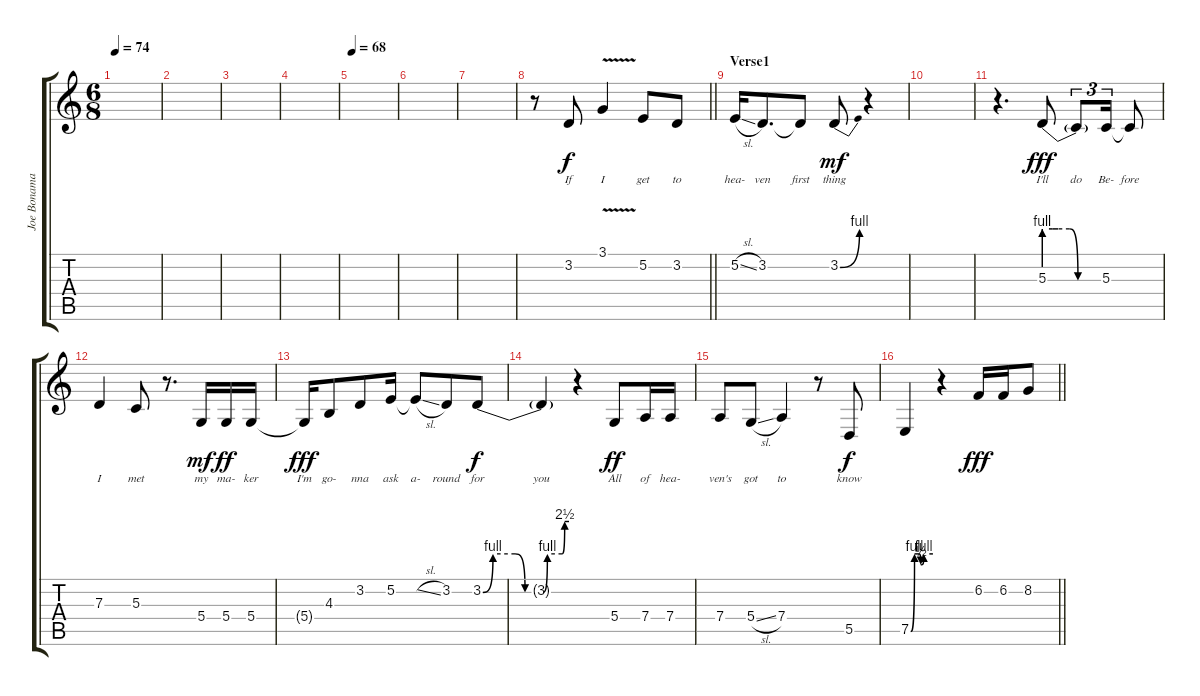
\track ("Joe Bonamassa Vocals" "Joe Bonama") {instrument sopranosax}
\staff {score tabs}
\tuning (E4 B3 G3 D3 A2 E2) {hide}
\ts (6 8)
\tempo 74
\clef g2
\ks c
|
|
|
|
\tempo 68
|
|
|
\barLineRight lightlight
r.8 3.2.8{lyrics (0 "If") lyrics (1 "") lyrics (2 "") lyrics (3 "") lyrics (4 "")} 3.1{v}.4{lyrics (0 "I") lyrics (1 "") lyrics (2 "") lyrics (3 "") lyrics (4 "")} 5.2.8{lyrics (0 "get") lyrics (1 "") lyrics (2 "") lyrics (3 "") lyrics (4 "")} 3.2.8{lyrics (0 "to") lyrics (1 "") lyrics (2 "") lyrics (3 "") lyrics (4 "")} |
\section ("" "Verse1")
5.2{sl}.16{lyrics (0 "hea-") lyrics (1 "") lyrics (2 "") lyrics (3 "") lyrics (4 "")} 3.2.8{d lyrics (0 "ven") lyrics (1 "") lyrics (2 "") lyrics (3 "") lyrics (4 "")} 3.2{t}.8{lyrics (0 "first") lyrics (1 "") lyrics (2 "") lyrics (3 "") lyrics (4 "") dy f} 3.2{be (bend 0 0 60 4)}.8{lyrics (0 "thing") lyrics (1 "") lyrics (2 "") lyrics (3 "") lyrics (4 "") dy mf} r.4 |
|
r.4{d} 5.3{be (custom 0 4 15 4 25 4 45 4 60 0)}.8{lyrics (0 "I'll") lyrics (1 "") lyrics (2 "") lyrics (3 "") lyrics (4 "") dy fff} 5.3{be (hold 0 0 60 0) t}.8{tu (3 2) lyrics (0 "do") lyrics (1 "") lyrics (2 "") lyrics (3 "") lyrics (4 "")} 5.3.16{tu (3 2) lyrics (0 "Be-") lyrics (1 "") lyrics (2 "") lyrics (3 "") lyrics (4 "")} 5.3{t}.8{lyrics (0 "fore") lyrics (1 "") lyrics (2 "") lyrics (3 "") lyrics (4 "")} |
7.3.4{lyrics (0 "I") lyrics (1 "") lyrics (2 "") lyrics (3 "") lyrics (4 "")} 5.3.8{lyrics (0 "met") lyrics (1 "") lyrics (2 "") lyrics (3 "") lyrics (4 "")} r.8{d} 5.4.16{lyrics (0 "my") lyrics (1 "") lyrics (2 "") lyrics (3 "") lyrics (4 "") dy mf} 5.4.16{lyrics (0 "ma-") lyrics (1 "") lyrics (2 "") lyrics (3 "") lyrics (4 "") dy ff} 5.4.16{lyrics (0 "ker") lyrics (1 "") lyrics (2 "") lyrics (3 "") lyrics (4 "")} |
5.4{t}.16{lyrics (0 "I'm") lyrics (1 "") lyrics (2 "") lyrics (3 "") lyrics (4 "") dy fff} 4.3.8{lyrics (0 "go-") lyrics (1 "") lyrics (2 "") lyrics (3 "") lyrics (4 "")} 3.2.8{lyrics (0 "nna") lyrics (1 "") lyrics (2 "") lyrics (3 "") lyrics (4 "")} 5.2.16{lyrics (0 "ask") lyrics (1 "") lyrics (2 "") lyrics (3 "") lyrics (4 "")} 5.2{sl t}.8{lyrics (0 "a-") lyrics (1 "") lyrics (2 "") lyrics (3 "") lyrics (4 "")} 3.2.8{lyrics (0 "round") lyrics (1 "") lyrics (2 "") lyrics (3 "") lyrics (4 "")} 3.2{be (custom 0 0 10 4 32 4 42 0 60 0)}.8{lyrics (0 "for") lyrics (1 "") lyrics (2 "") lyrics (3 "") lyrics (4 "") dy f} |
3.2{be (custom 0 0 10 4 44 4 50 10 60 10) t}.4{lyrics (0 "you") lyrics (1 "") lyrics (2 "") lyrics (3 "") lyrics (4 "")} r.4 5.4.8{lyrics (0 "All") lyrics (1 "") lyrics (2 "") lyrics (3 "") lyrics (4 "") dy ff} 7.4.16{lyrics (0 "of") lyrics (1 "") lyrics (2 "") lyrics (3 "") lyrics (4 "")} 7.4.16{lyrics (0 "hea-") lyrics (1 "") lyrics (2 "") lyrics (3 "") lyrics (4 "")} |
7.4.8{lyrics (0 "ven's") lyrics (1 "") lyrics (2 "") lyrics (3 "") lyrics (4 "")} 5.4{sl}.8{lyrics (0 "got") lyrics (1 "") lyrics (2 "") lyrics (3 "") lyrics (4 "")} 7.4.4{lyrics (0 "to") lyrics (1 "") lyrics (2 "") lyrics (3 "") lyrics (4 "")} r.8 5.5.8{lyrics (0 "know") lyrics (1 "") lyrics (2 "") lyrics (3 "") lyrics (4 "") dy f} |
\barLineRight lightlight
7.5{be (custom 0 0 10 4 22 4 27 2 30 2 35 4 60 4)}.4{lyrics (0 "") lyrics (1 "") lyrics (2 "") lyrics (3 "") lyrics (4 "")} r.4 6.2.16{lyrics (0 "") lyrics (1 "") lyrics (2 "") lyrics (3 "") lyrics (4 "") dy fff} 6.2.16{lyrics (0 "") lyrics (1 "") lyrics (2 "") lyrics (3 "") lyrics (4 "")} 8.2.8{lyrics (0 "") lyrics (1 "") lyrics (2 "") lyrics (3 "") lyrics (4 "")}
